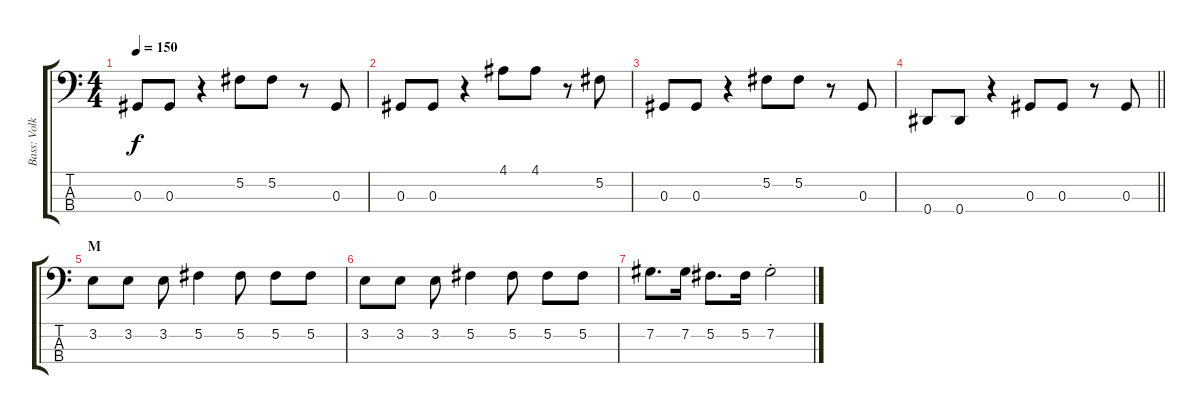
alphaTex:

\track ("Bass: Volker" "Bass: Volk") {instrument electricbassfinger}
\staff {score tabs}
\tuning (Gb2 Db2 Ab1 Eb1) {hide}
\ts (4 4)
\tempo 150
\clef f4
\ks c
0.3.8{dy f} 0.3.8 r.4 5.2.8 5.2.8 r.8 0.3.8 |
0.3.8 0.3.8 r.4 4.1.8 4.1.8 r.8 5.2.8 |
0.3.8 0.3.8 r.4 5.2.8 5.2.8 r.8 0.3.8 |
\barLineRight lightlight
0.4.8 0.4.8 r.4 0.3.8 0.3.8 r.8 0.3.8 |
\section ("" "M")
3.2.8 3.2.8 3.2.8 5.2.4 5.2.8 5.2.8 5.2.8 |
3.2.8 3.2.8 3.2.8 5.2.4 5.2.8 5.2.8 5.2.8 |
7.2.8{d} 7.2.16 5.2.8{d} 5.2.16 7.2{st}.2
